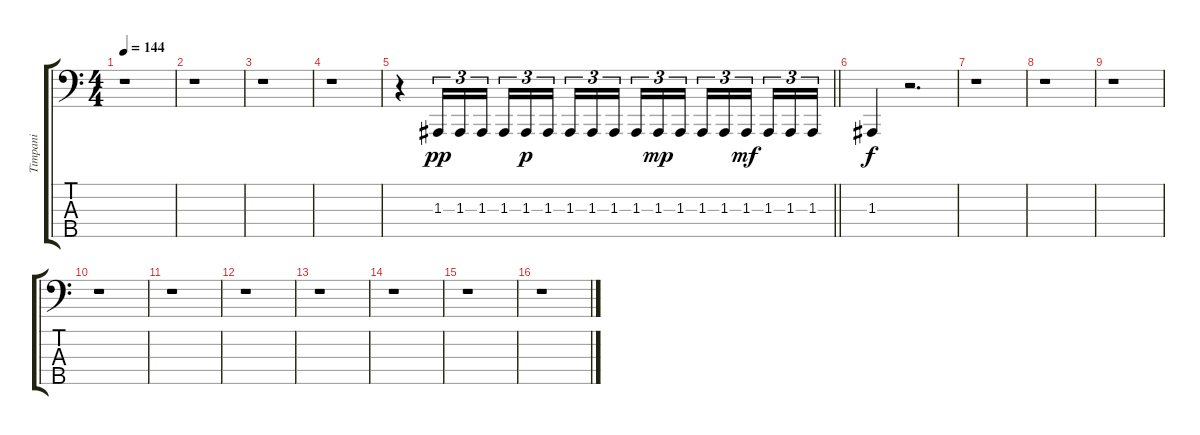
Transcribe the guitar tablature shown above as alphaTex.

\track ("Timpani" "Timpani") {instrument timpani}
\staff {score tabs}
\tuning (G2 D2 A1 E1 B0) {hide}
\ts (4 4)
\tempo 144
\clef f4
\ks c
r.1{dy f} |
r.1 |
r.1 |
r.1 |
\barLineRight lightlight
r.4 1.3.16{tu (3 2) dy pp} 1.3.16{tu (3 2)} 1.3.16{tu (3 2) beam splitsecondary} 1.3.16{tu (3 2)} 1.3.16{tu (3 2) dy p} 1.3.16{tu (3 2)} 1.3.16{tu (3 2)} 1.3.16{tu (3 2)} 1.3.16{tu (3 2) beam splitsecondary} 1.3.16{tu (3 2)} 1.3.16{tu (3 2) dy mp} 1.3.16{tu (3 2)} 1.3.16{tu (3 2)} 1.3.16{tu (3 2)} 1.3.16{tu (3 2) dy mf beam splitsecondary} 1.3.16{tu (3 2)} 1.3.16{tu (3 2)} 1.3.16{tu (3 2)} |
1.3.4{dy f} r.2{d} |
r.1 |
r.1 |
r.1 |
r.1 |
r.1 |
r.1 |
r.1 |
r.1 |
r.1 |
r.1
